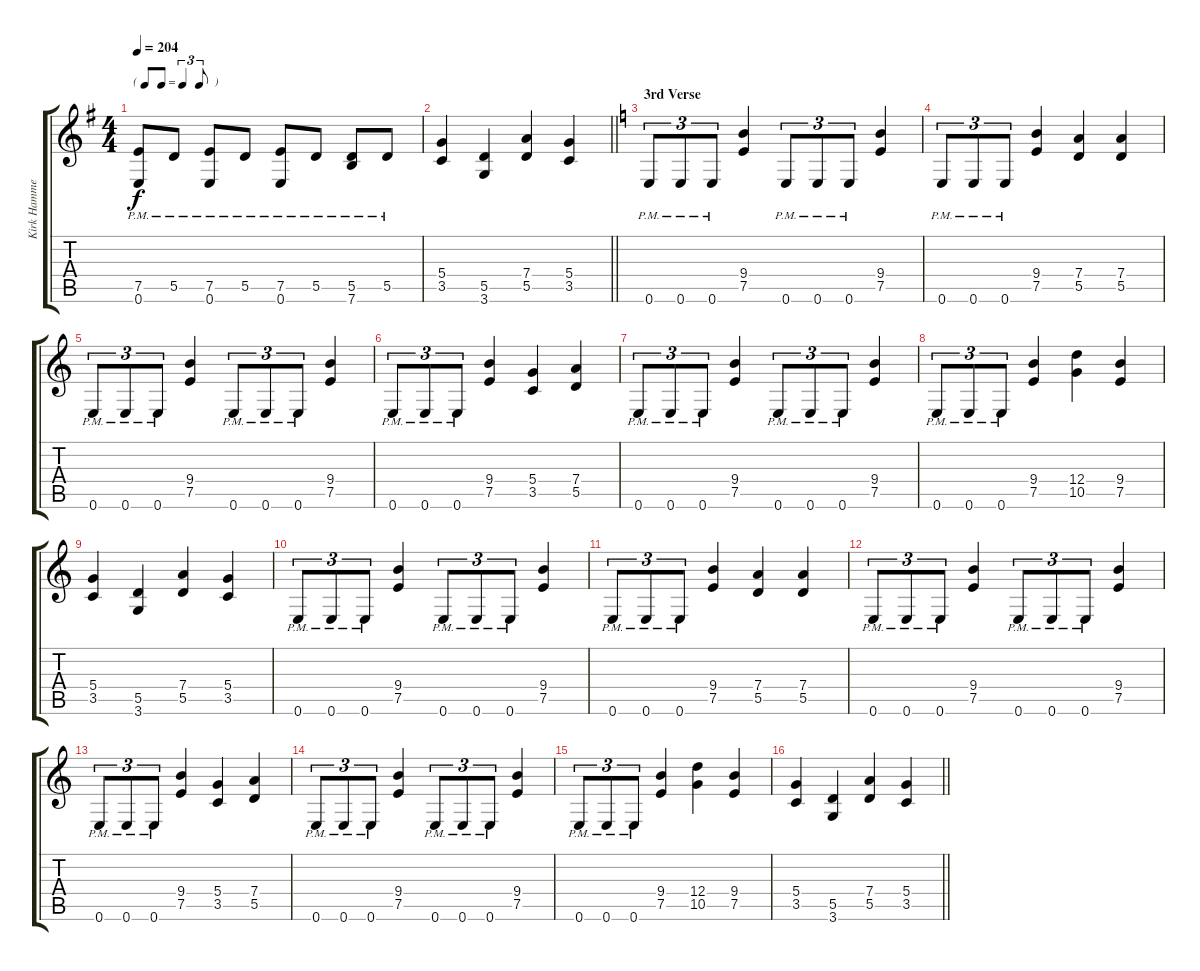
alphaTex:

\track ("Kirk Hammett" "Kirk Hamme") {instrument distortionguitar}
\staff {score tabs}
\tuning (E4 B3 G3 D3 A2 E2) {hide}
\ts (4 4)
\tf triplet8th
\tempo 204
\clef g2
\ks eminor
(7.5{pm} 0.6{pm}).8{dy f} 5.5{pm}.8 (7.5{pm} 0.6{pm}).8 5.5{pm}.8 (7.5{pm} 0.6{pm}).8 5.5{pm}.8 (5.5{pm} 7.6{pm}).8 5.5{pm}.8 |
\barLineRight lightlight
(5.4 3.5).4 (5.5 3.6).4 (7.4 5.5).4 (5.4 3.5).4 |
\section ("" "3rd Verse")
\ks c
0.6{pm}.8{tu (3 2)} 0.6{pm}.8{tu (3 2)} 0.6{pm}.8{tu (3 2)} (9.4 7.5).4 0.6{pm}.8{tu (3 2)} 0.6{pm}.8{tu (3 2)} 0.6{pm}.8{tu (3 2)} (9.4 7.5).4 |
0.6{pm}.8{tu (3 2)} 0.6{pm}.8{tu (3 2)} 0.6{pm}.8{tu (3 2)} (9.4 7.5).4 (7.4 5.5).4 (7.4 5.5).4 |
0.6{pm}.8{tu (3 2)} 0.6{pm}.8{tu (3 2)} 0.6{pm}.8{tu (3 2)} (9.4 7.5).4 0.6{pm}.8{tu (3 2)} 0.6{pm}.8{tu (3 2)} 0.6{pm}.8{tu (3 2)} (9.4 7.5).4 |
0.6{pm}.8{tu (3 2)} 0.6{pm}.8{tu (3 2)} 0.6{pm}.8{tu (3 2)} (9.4 7.5).4 (5.4 3.5).4 (7.4 5.5).4 |
0.6{pm}.8{tu (3 2)} 0.6{pm}.8{tu (3 2)} 0.6{pm}.8{tu (3 2)} (9.4 7.5).4 0.6{pm}.8{tu (3 2)} 0.6{pm}.8{tu (3 2)} 0.6{pm}.8{tu (3 2)} (9.4 7.5).4 |
0.6{pm}.8{tu (3 2)} 0.6{pm}.8{tu (3 2)} 0.6{pm}.8{tu (3 2)} (9.4 7.5).4 (12.4 10.5).4 (9.4 7.5).4 |
(5.4 3.5).4 (5.5 3.6).4 (7.4 5.5).4 (5.4 3.5).4 |
0.6{pm}.8{tu (3 2)} 0.6{pm}.8{tu (3 2)} 0.6{pm}.8{tu (3 2)} (9.4 7.5).4 0.6{pm}.8{tu (3 2)} 0.6{pm}.8{tu (3 2)} 0.6{pm}.8{tu (3 2)} (9.4 7.5).4 |
0.6{pm}.8{tu (3 2)} 0.6{pm}.8{tu (3 2)} 0.6{pm}.8{tu (3 2)} (9.4 7.5).4 (7.4 5.5).4 (7.4 5.5).4 |
0.6{pm}.8{tu (3 2)} 0.6{pm}.8{tu (3 2)} 0.6{pm}.8{tu (3 2)} (9.4 7.5).4 0.6{pm}.8{tu (3 2)} 0.6{pm}.8{tu (3 2)} 0.6{pm}.8{tu (3 2)} (9.4 7.5).4 |
0.6{pm}.8{tu (3 2)} 0.6{pm}.8{tu (3 2)} 0.6{pm}.8{tu (3 2)} (9.4 7.5).4 (5.4 3.5).4 (7.4 5.5).4 |
0.6{pm}.8{tu (3 2)} 0.6{pm}.8{tu (3 2)} 0.6{pm}.8{tu (3 2)} (9.4 7.5).4 0.6{pm}.8{tu (3 2)} 0.6{pm}.8{tu (3 2)} 0.6{pm}.8{tu (3 2)} (9.4 7.5).4 |
0.6{pm}.8{tu (3 2)} 0.6{pm}.8{tu (3 2)} 0.6{pm}.8{tu (3 2)} (9.4 7.5).4 (12.4 10.5).4 (9.4 7.5).4 |
\barLineRight lightlight
(5.4 3.5).4 (5.5 3.6).4 (7.4 5.5).4 (5.4 3.5).4
